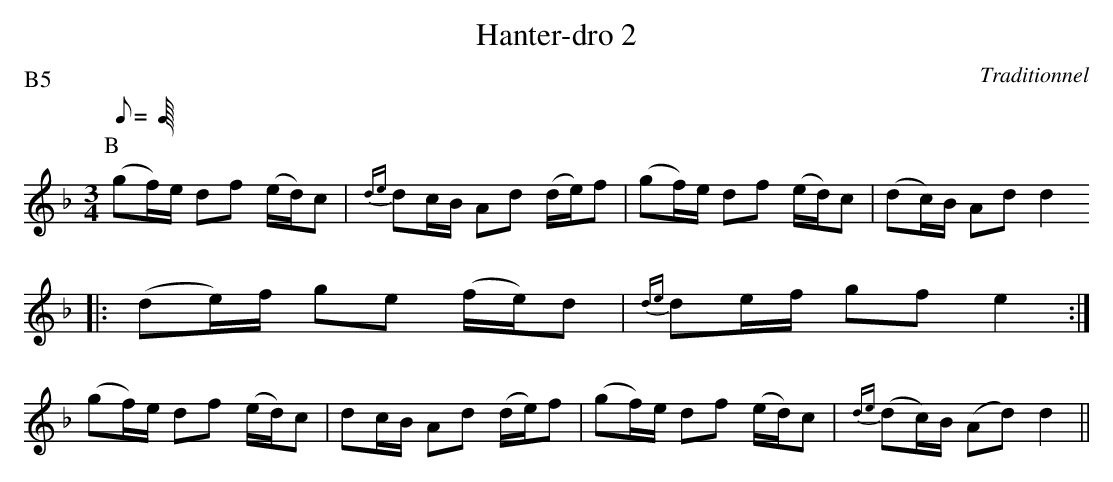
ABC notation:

X:1
T:Hanter-dro 2
C:Traditionnel
M:3/4
P:B5
Q:C2=116
K:Dm
P:B
(gf/2)e/2 df (e/2d/2)c | {de}dc/2B/2 Ad (d/2e/2)f |\
(gf/2)e/2 df (e/2d/2)c | (dc/2)B/2 Ad d2
|: (de/2)f/2 ge (f/2e/2)d | {de}de/2f/2 gf e2 :|
(gf/2)e/2 df (e/2d/2)c | dc/2B/2 Ad (d/2e/2)f |\
(gf/2)e/2 df (e/2d/2)c | {de}(dc/2)B/2 (Ad) d2 ||
\bigskip
